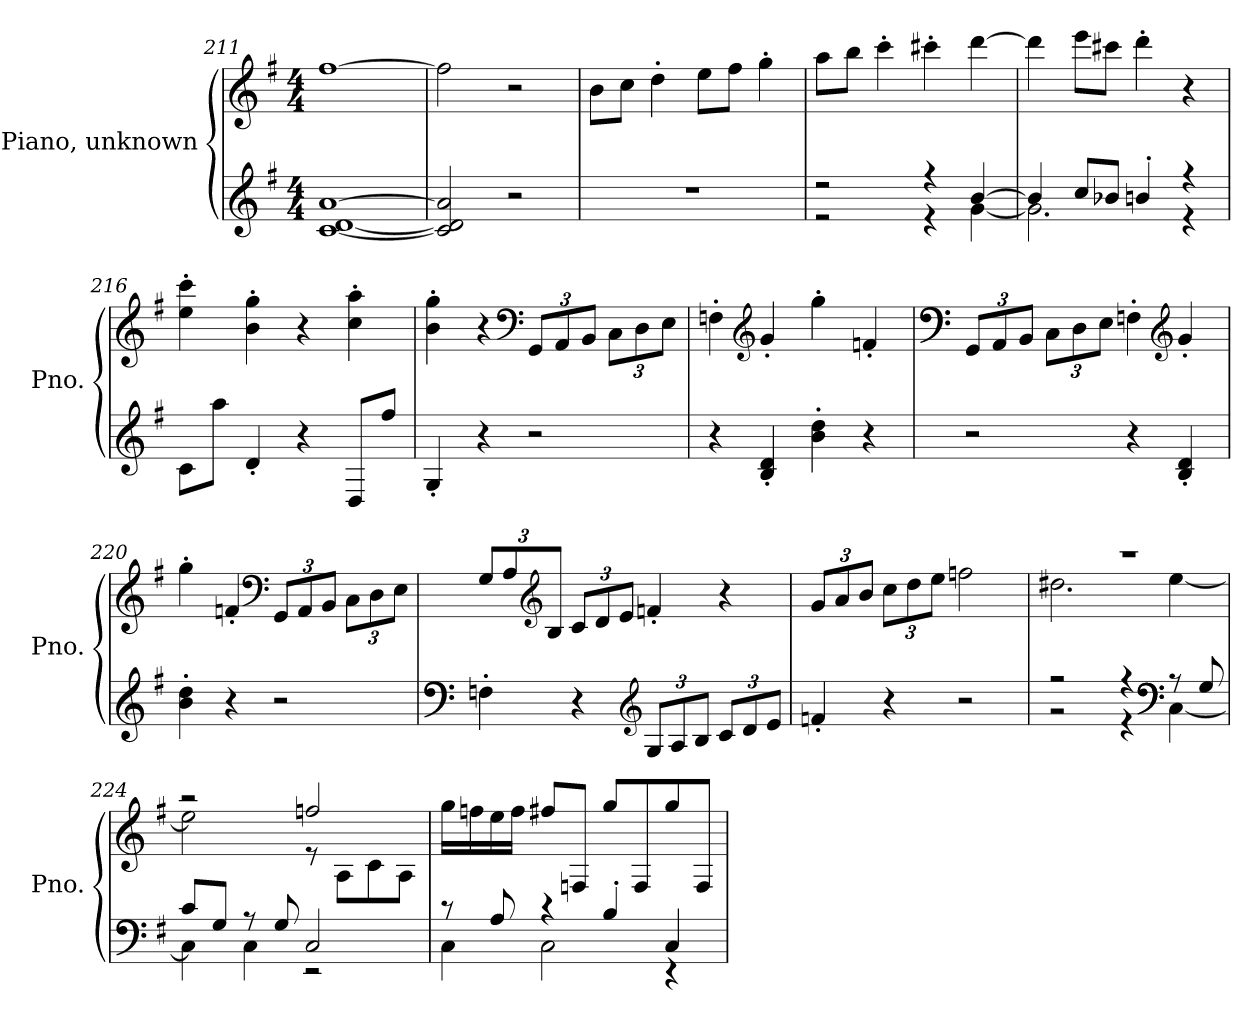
**kern	**kern
*part1	*part1
*staff2	*staff1
*I"Piano, unknown	*
*I'Pno.	*
!!LO:LB:g=z
*clefG2	*clefG2
*k[f#]	*k[f#]
*M4/4	*M4/4
=211	=211
[1c [1d [1a	[1ff#
=212	=212
2c/] 2d/] 2a/]	2ff#\]
2r	2r
=213	=213
1r	8b\L
.	8cc\J
.	4dd'\
.	8ee\L
.	8ff#\J
.	4gg'\
=214	=214
*^	*
2r	2r	8aa\L
.	.	8bb\J
.	.	4ccc'\
4r	4r	4ccc#X'\
[4b/	[4g\	[4ddd\
=215	=215	=215
4b/]	2.g\]	4ddd\]
8cc/L	.	8eee\L
8b-X/J	.	8ccc#X\J
4bn'/	.	4ddd'\
4r	4r	4r
*v	*v	*
=216	=216
8c\L	4ee\' 4ccc\'
8aa\J	.
4d'/	4b\' 4gg\'
4r	4r
8D/L	4cc\' 4aa\'
8ff#/J	.
!!LO:LB:g=z
=217	=217
4G'/	4b\' 4gg\'
4r	4r
*	*clefF4
*	*Xbrackettup
2r	12GG/L
.	12AA/
.	12BB/J
.	12C\L
.	12D\
.	12E\J
=218	=218
4r	4Fn'\
*	*clefG2
4B/' 4d/'	4g'/
4b\' 4dd\'	4gg'\
4r	4fn'/
=219	=219
*	*clefF4
2r	12GG/L
.	12AA/
.	12BB/J
.	12C\L
.	12D\
.	12E\J
4r	4Fn'\
*	*clefG2
4B/' 4d/'	4g'/
=220	=220
4b\' 4dd\'	4gg'\
4r	4fn'/
*	*clefF4
2r	12GG/L
.	12AA/
.	12BB/J
.	12C\L
.	12D\
.	12E\J
!!LO:LB:g=z
=221	=221
*clefF4	*
4Fn'\	12G/L
.	12A/
*	*clefG2
.	12B/J
4r	12c/L
.	12d/
.	12e/J
*clefG2	*
*Xbrackettup	*
12G/L	4fn'/
12A/	.
12B/J	.
12c/L	4r
12d/	.
12e/J	.
=222	=222
4fn'/	12g/L
.	12a/
.	12b/J
4r	12cc\L
.	12dd\
.	12ee\J
2r	2ffn\
=223	=223
*^	*^
2r	2r	1r	2.dd#X\
4r	4r	.	.
*clefF4	*	*	*
8r	[4C\	.	[4ee\
8G/	.	.	.
=224	=224	=224	=224
8c/L	4C\]	2r	2ee\]
8G/J	.	.	.
8r	4C\	.	.
8G/	.	.	.
2C/	2r	2ffn/	8r
.	.	.	8A\L
.	.	.	8c\
.	.	.	8A\J
*	*	*v	*v
!!LO:PB:g=z
=225	=225	=225
8r	4C\	16gg\LL
.	.	16ffn\
8A/	.	16ee\
.	.	16ff\JJ
4r	2C\	8ff#X/L
.	.	8Fn/J
4B'/	.	8gg/L
.	.	8F/
4C/	4r	8gg/
.	.	8F/J
*v	*v	*
=	=
*-	*-
